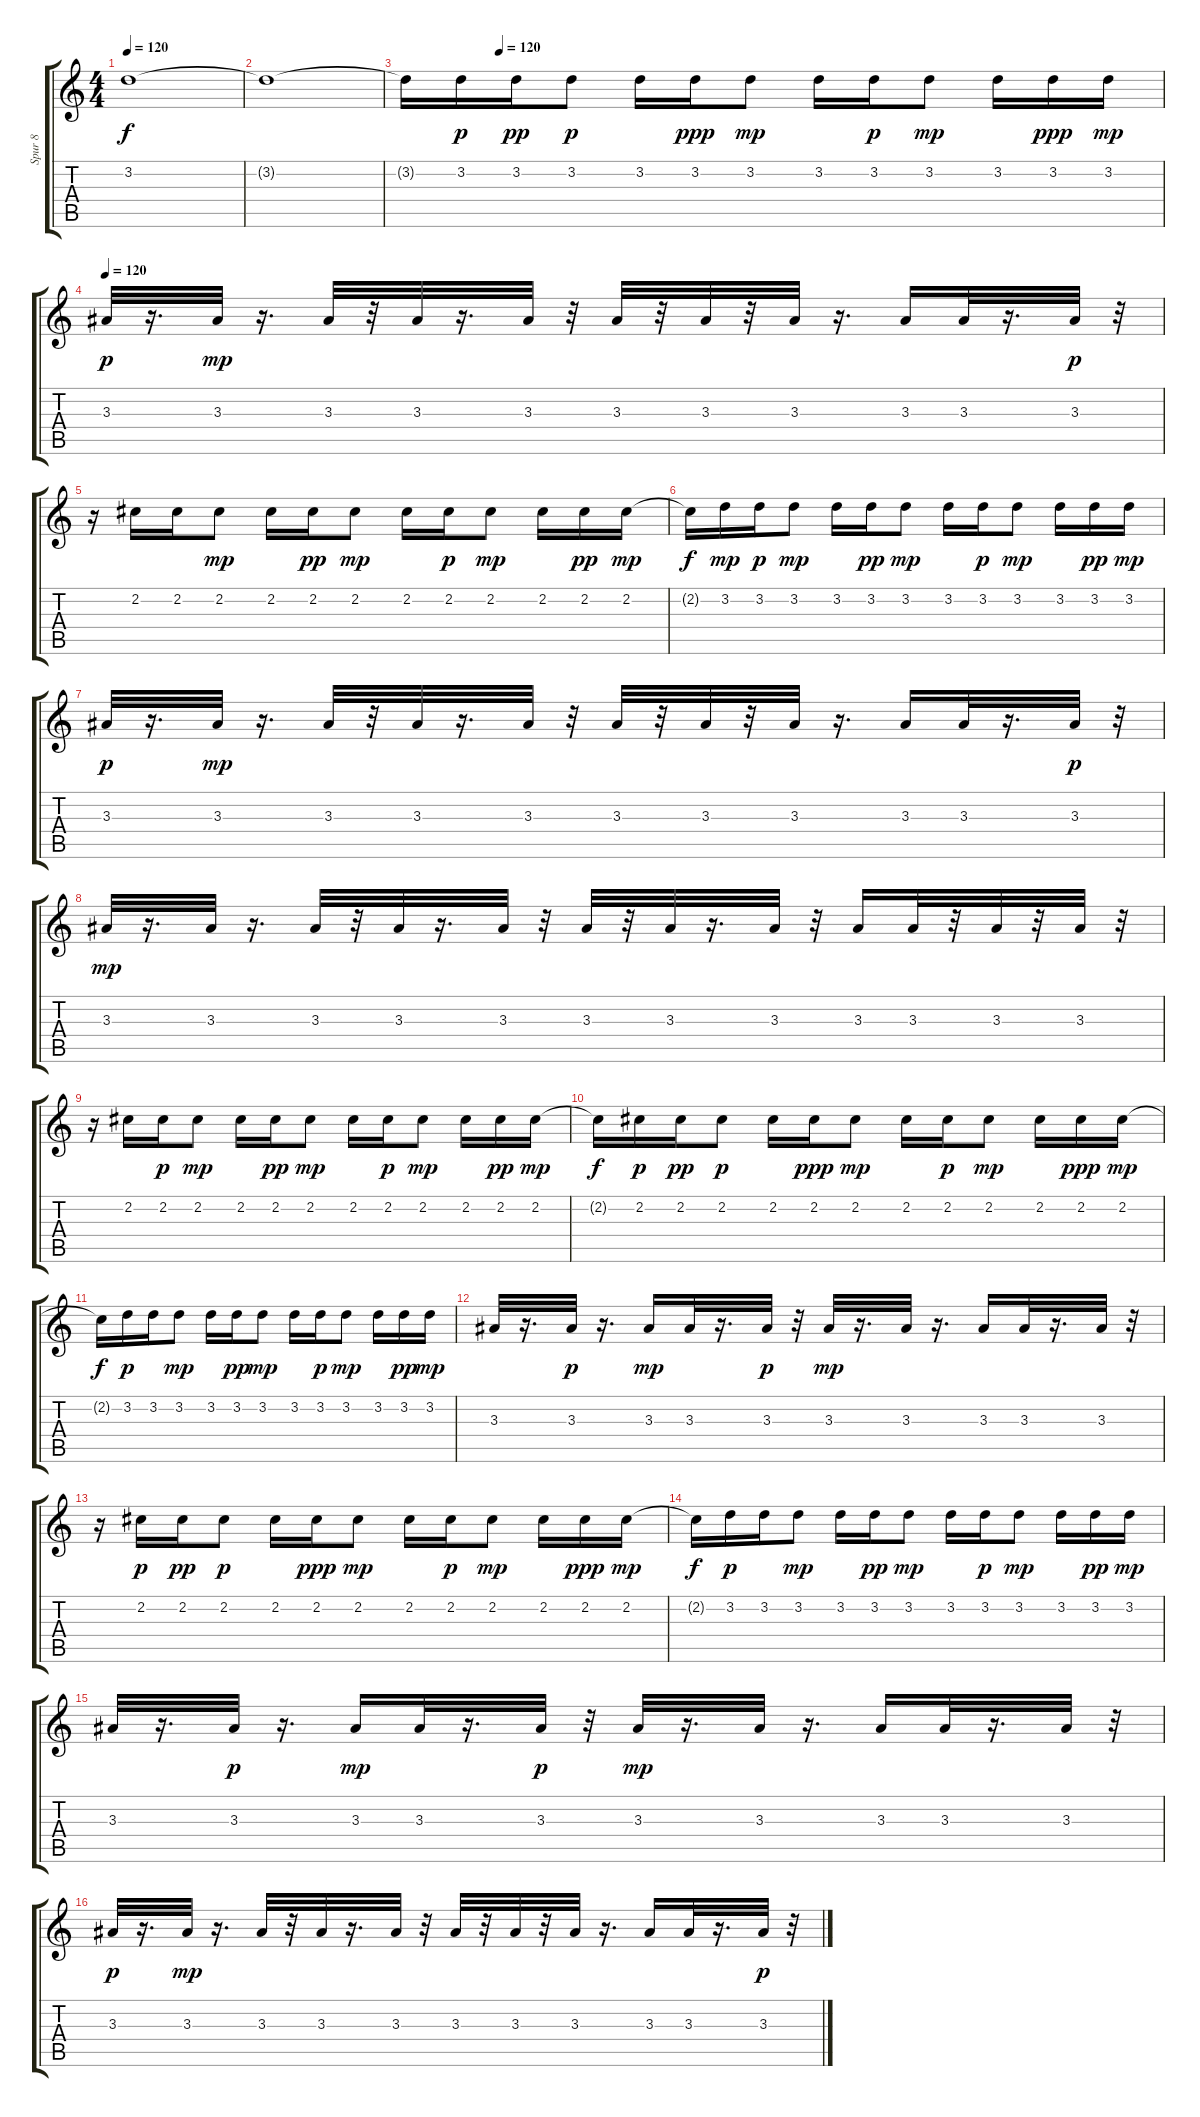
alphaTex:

\track ("Spur 8" "Spur 8") {instrument electricguitarclean}
\staff {score tabs}
\tuning (E4 B3 G3 D3 A2 E2) {hide}
\ts (4 4)
\tempo 120
\clef g2
\ks c
3.2{t}.1{dy f} |
3.2{t}.1 |
\tempo (120 0.125)
3.2{t}.16 3.2.16{dy p} 3.2.16{dy pp} 3.2.8{dy p} 3.2.16 3.2.16{dy ppp} 3.2.8{dy mp} 3.2.16 3.2.16{dy p} 3.2.8{dy mp} 3.2.16 3.2.16{dy ppp} 3.2.16{dy mp} |
\tempo 120
3.3.32{dy p} r.16{d} 3.3.32{dy mp} r.16{d} 3.3.32 r.32 3.3.32 r.16{d} 3.3.32 r.32 3.3.32 r.32 3.3.32 r.32 3.3.32 r.16{d} 3.3.16 3.3.32 r.16{d} 3.3.32{dy p} r.32 |
r.16 2.2.16 2.2.16 2.2.8{dy mp} 2.2.16 2.2.16{dy pp} 2.2.8{dy mp} 2.2.16 2.2.16{dy p} 2.2.8{dy mp} 2.2.16 2.2.16{dy pp} 2.2.16{dy mp} |
2.2{t}.16{dy f} 3.2.16{dy mp} 3.2.16{dy p} 3.2.8{dy mp} 3.2.16 3.2.16{dy pp} 3.2.8{dy mp} 3.2.16 3.2.16{dy p} 3.2.8{dy mp} 3.2.16 3.2.16{dy pp} 3.2.16{dy mp} |
3.3.32{dy p} r.16{d} 3.3.32{dy mp} r.16{d} 3.3.32 r.32 3.3.32 r.16{d} 3.3.32 r.32 3.3.32 r.32 3.3.32 r.32 3.3.32 r.16{d} 3.3.16 3.3.32 r.16{d} 3.3.32{dy p} r.32 |
3.3.32{dy mp} r.16{d} 3.3.32 r.16{d} 3.3.32 r.32 3.3.32 r.16{d} 3.3.32 r.32 3.3.32 r.32 3.3.32 r.16{d} 3.3.32 r.32 3.3.16 3.3.32 r.32 3.3.32 r.32 3.3.32 r.32 |
r.16 2.2.16 2.2.16{dy p} 2.2.8{dy mp} 2.2.16 2.2.16{dy pp} 2.2.8{dy mp} 2.2.16 2.2.16{dy p} 2.2.8{dy mp} 2.2.16 2.2.16{dy pp} 2.2.16{dy mp} |
2.2{t}.16{dy f} 2.2.16{dy p} 2.2.16{dy pp} 2.2.8{dy p} 2.2.16 2.2.16{dy ppp} 2.2.8{dy mp} 2.2.16 2.2.16{dy p} 2.2.8{dy mp} 2.2.16 2.2.16{dy ppp} 2.2.16{dy mp} |
2.2{t}.16{dy f} 3.2.16{dy p} 3.2.16 3.2.8{dy mp} 3.2.16 3.2.16{dy pp} 3.2.8{dy mp} 3.2.16 3.2.16{dy p} 3.2.8{dy mp} 3.2.16 3.2.16{dy pp} 3.2.16{dy mp} |
3.3.32 r.16{d} 3.3.32{dy p} r.16{d} 3.3.16{dy mp} 3.3.32 r.16{d} 3.3.32{dy p} r.32 3.3.32{dy mp} r.16{d} 3.3.32 r.16{d} 3.3.16 3.3.32 r.16{d} 3.3.32 r.32 |
r.16 2.2.16{dy p} 2.2.16{dy pp} 2.2.8{dy p} 2.2.16 2.2.16{dy ppp} 2.2.8{dy mp} 2.2.16 2.2.16{dy p} 2.2.8{dy mp} 2.2.16 2.2.16{dy ppp} 2.2.16{dy mp} |
2.2{t}.16{dy f} 3.2.16{dy p} 3.2.16 3.2.8{dy mp} 3.2.16 3.2.16{dy pp} 3.2.8{dy mp} 3.2.16 3.2.16{dy p} 3.2.8{dy mp} 3.2.16 3.2.16{dy pp} 3.2.16{dy mp} |
3.3.32 r.16{d} 3.3.32{dy p} r.16{d} 3.3.16{dy mp} 3.3.32 r.16{d} 3.3.32{dy p} r.32 3.3.32{dy mp} r.16{d} 3.3.32 r.16{d} 3.3.16 3.3.32 r.16{d} 3.3.32 r.32 |
3.3.32{dy p} r.16{d} 3.3.32{dy mp} r.16{d} 3.3.32 r.32 3.3.32 r.16{d} 3.3.32 r.32 3.3.32 r.32 3.3.32 r.32 3.3.32 r.16{d} 3.3.16 3.3.32 r.16{d} 3.3.32{dy p} r.32
